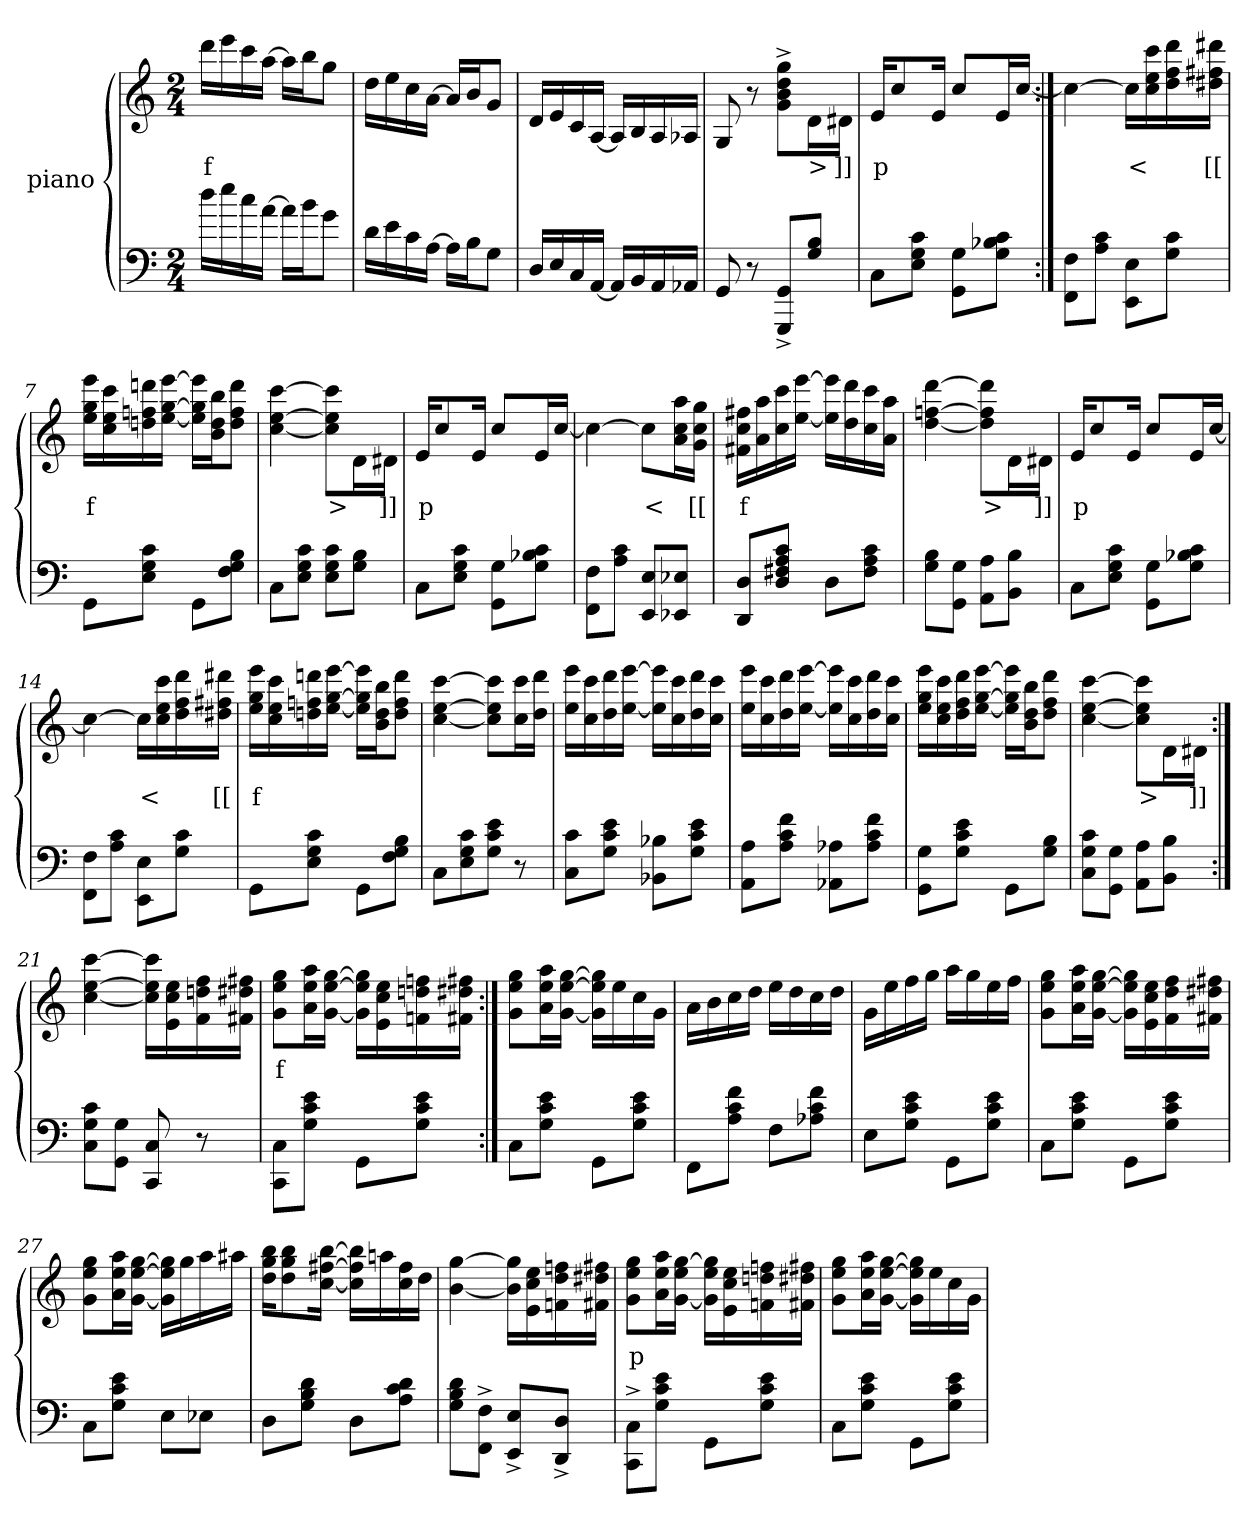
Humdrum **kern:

**kern	**kern	**text
*part2	*part1	*part1
*staff2	*staff1	*staff1
*	*I"piano	*
*clefF4	*clefG2	*
*k[]	*k[]	*
*M2/4	*M2/4	*
=1	=1	=1
16ddLL	16dddLL	f
16ee	16eee	.
16cc	16ccc	.
[16aJJ	[16aaJJ	.
16aLL]	16aaLL]	.
16bJ	16bbJ	.
8gJ	8ggJ	.
=2	=2	=2
16dLL	16ddLL	.
16e	16ee	.
16c	16cc	.
[16AJJ	[16aJJ	.
16ALL]	16aLL]	.
16BJ	16bJ	.
8GJ	8gJ	.
=3	=3	=3
16DLL	16dLL	.
16E	16e	.
16C	16c	.
[16AAJJ	[16AJJ	.
16AALL]	16ALL]	.
16BB	16B	.
16AA	16A	.
16AA-XJJ	16A-XJJ	.
=4	=4	=4
8GG	8G	.
8r	8r	.
8GG^> 8GGG^>L	8gg^> 8dd^> 8b^> 8g^>L	.
8B 8GJ	16dL	>
.	16d#XJJ	]]
=5	=5	=5
8CL	16eKL	p
.	8cc	.
8c 8G 8EJ	.	.
.	16eJk	.
8G 8GGL	8ccL	.
8c 8B-X 8GJ	16eL	.
.	[16ccJJ	.
=6:|!	=6:|!	=6:|!
8F 8FFL	4cc_	.
8c 8AJ	.	.
8E 8EEL	16ccLL]	<
.	16ccc 16ee 16cc	.
8c 8GJ	16ddd 16ff 16dd	.
.	16ddd#X 16ff#X 16dd#XJJ	[[
=7	=7	=7
8GGL	16eee 16gg 16eeLL	f
.	16ccc 16ee 16cc	.
8c 8G 8EJ	16dddn 16ffn 16ddn	.
.	[16eee [16gg [16eeJJ	.
8GGL	16eee] 16gg] 16ee]LL	.
.	16bb 16dd 16bJ	.
8B 8G 8FJ	8ddd 8ff 8ddJ	.
=8	=8	=8
8CL	[4ccc [4ee [4cc	.
8c 8G 8EJ	.	.
8c 8G 8EL	8ccc] 8ee] 8cc]L	>
8B 8GJ	16dL	.
.	16d#XJJ	]]
=9	=9	=9
8CL	16eKL	p
.	8cc	.
8c 8G 8EJ	.	.
.	16eJk	.
8G 8GGL	8ccL	.
8c 8B-X 8GJ	16eL	.
.	[16ccJJ	.
=10	=10	=10
8F 8FFL	4cc_	.
8c 8AJ	.	.
8E 8EEL	8ccL]	<
8E-X 8EE-XJ	16aa 16cc 16aL	.
.	16gg 16cc 16gJJ	[[
=11	=11	=11
8D 8DDL	16ff#X 16cc 16f#XLL	f
.	16aa 16a	.
8c 8A 8F#X 8DJ	16ccc 16cc	.
.	[16eee [16eeJJ	.
8DL	16eee] 16ee]LL	.
.	16ddd 16dd	.
8c 8A 8F#J	16ccc 16cc	.
.	16aa 16aJJ	.
=12	=12	=12
8B 8GL	[4ddd [4ffn [4dd	.
8G 8GGJ	.	.
8A 8AAL	8ddd] 8ff] 8dd]L	>
8B 8BBJ	16dL	.
.	16d#XJJ	]]
=13	=13	=13
8CL	16eKL	p
.	8cc	.
8c 8G 8EJ	.	.
.	16eJk	.
8G 8GGL	8ccL	.
8c 8B-X 8GJ	16eL	.
.	[16ccJJ	.
=14	=14	=14
8F 8FFL	4cc_	.
8c 8AJ	.	.
8E 8EEL	16ccLL]	<
.	16ccc 16ee 16cc	.
8c 8GJ	16ddd 16ff 16dd	.
.	16ddd#X 16ff#X 16dd#XJJ	[[
=15	=15	=15
8GGL	16eee 16gg 16eeLL	f
.	16ccc 16ee 16cc	.
8c 8G 8EJ	16dddn 16ffn 16ddn	.
.	[16eee [16gg [16eeJJ	.
8GGL	16eee] 16gg] 16ee]LL	.
.	16bb 16dd 16bJ	.
8B 8G 8FJ	8ddd 8ff 8ddJ	.
=16	=16	=16
8CL	[4ccc [4ee [4cc	.
8c 8G 8E	.	.
8e 8c 8GJ	8ccc] 8ee] 8cc]L	.
8r	16ccc 16ccL	.
.	16ddd 16ddJJ	.
=17	=17	=17
8c 8CL	16eee 16eeLL	.
.	16ccc 16cc	.
8e 8c 8GJ	16ddd 16dd	.
.	[16eee [16eeJJ	.
8B-X 8BB-XL	16eee] 16ee]LL	.
.	16ccc 16cc	.
8e 8c 8GJ	16ddd 16dd	.
.	16ccc 16ccJJ	.
=18	=18	=18
8A 8AAL	16eee 16eeLL	.
.	16ccc 16cc	.
8f 8c 8AJ	16ddd 16dd	.
.	[16eee [16eeJJ	.
8A-X 8AA-XL	16eee] 16ee]LL	.
.	16ccc 16cc	.
8f 8c 8A-J	16ddd 16dd	.
.	16ccc 16ccJJ	.
=19	=19	=19
8G 8GGL	16eee 16gg 16eeLL	.
.	16ccc 16ee 16cc	.
8e 8c 8GJ	16ddd 16ff 16dd	.
.	[16eee [16gg [16eeJJ	.
8GGL	16eee] 16gg] 16ee]LL	.
.	16bb 16dd 16bJ	.
8B 8GJ	8ddd 8ff 8ddJ	.
=20	=20	=20
8c 8G 8CL	[4ccc [4ee [4cc	.
8G 8GGJ	.	.
8A 8AAL	8ccc] 8ee] 8cc]L	>
8B 8BBJ	16dL	.
.	16d#XJJ	]]
=21:|!	=21:|!	=21:|!
8c 8G 8CL	[4ccc [4ee [4cc	.
8G 8GGJ	.	.
8C 8CC	16ccc] 16ee] 16cc]LL	.
.	16ee 16cc 16e	.
8r	16ff 16ddn 16f	.
.	16ff#X 16dd#X 16f#XJJ	.
=22	=22	=22
8C 8CCL	8gg 8ee 8gL	f
8e 8c 8GJ	16aa 16ee 16aL	.
.	[16gg [16ee [16gJJ	.
8GGL	16gg] 16ee] 16g]LL	.
.	16ee 16cc 16e	.
8e 8c 8GJ	16ffn 16ddn 16fn	.
.	16ff#X 16dd#X 16f#XJJ	.
=23:|!	=23:|!	=23:|!
8CL	8gg 8ee 8gL	.
8e 8c 8GJ	16aa 16ee 16aL	.
.	[16gg [16ee [16gJJ	.
8GGL	16gg] 16ee] 16g]LL	.
.	16ee	.
8e 8c 8GJ	16cc	.
.	16gJJ	.
=24	=24	=24
8FFL	16aLL	.
.	16b	.
8f 8c 8AJ	16cc	.
.	16ddJJ	.
8FL	16eeLL	.
.	16dd	.
8f 8c 8A-XJ	16cc	.
.	16ddJJ	.
=25	=25	=25
8EL	16gLL	.
.	16ee	.
8e 8c 8GJ	16ff	.
.	16ggJJ	.
8GGL	16aaLL	.
.	16gg	.
8e 8c 8GJ	16ee	.
.	16ffJJ	.
=26	=26	=26
8CL	8gg 8ee 8gL	.
8e 8c 8GJ	16aa 16ee 16aL	.
.	[16gg [16ee [16gJJ	.
8GGL	16gg] 16ee] 16g]LL	.
.	16ee 16cc 16e	.
8e 8c 8GJ	16ff 16dd 16f	.
.	16ff#X 16dd#X 16f#XJJ	.
=27	=27	=27
8CL	8gg 8ee 8gL	.
8e 8c 8GJ	16aa 16ee 16aL	.
.	[16gg [16ee [16gJJ	.
8EL	16gg] 16ee] 16g]LL	.
.	16gg	.
8E-XJ	16aa	.
.	16aa#XJJ	.
=28	=28	=28
8DL	16bb 16gg 16ddKL	.
.	8bb 8gg 8dd	.
8d 8B 8GJ	.	.
.	[16bb [16ff#X [16ccJk	.
8DL	16bb] 16ff#] 16cc]LL	.
.	16aan	.
8d 8c 8AJ	16ff# 16cc	.
.	16ddJJ	.
=29	=29	=29
8d 8B 8GL	[4gg [4b	.
8F^> 8FF^>J	.	.
8E^> 8EE^>L	16gg] 16b]LL	.
.	16ee 16cc 16e	.
8D^> 8DD^>J	16ffn 16dd 16fn	.
.	16ff#X 16dd#X 16f#XJJ	.
=30	=30	=30
8C^> 8CC^>L	8gg 8ee 8gL	p
8e 8c 8GJ	16aa 16ee 16aL	.
.	[16gg 16ee [16gJJ	.
8GGL	16gg] 16ee 16g]LL	.
.	16ee 16cc 16e	.
8e 8c 8GJ	16ffn 16ddn 16fn	.
.	16ff#X 16dd#X 16f#XJJ	.
=31	=31	=31
8CL	8gg 8ee 8gL	.
8e 8c 8GJ	16aa 16ee 16aL	.
.	[16gg [16ee [16gJJ	.
8GGL	16gg] 16ee] 16g]LL	.
.	16ee	.
8e 8c 8GJ	16cc	.
.	16gJJ	.
=	=	=
*-	*-	*-
